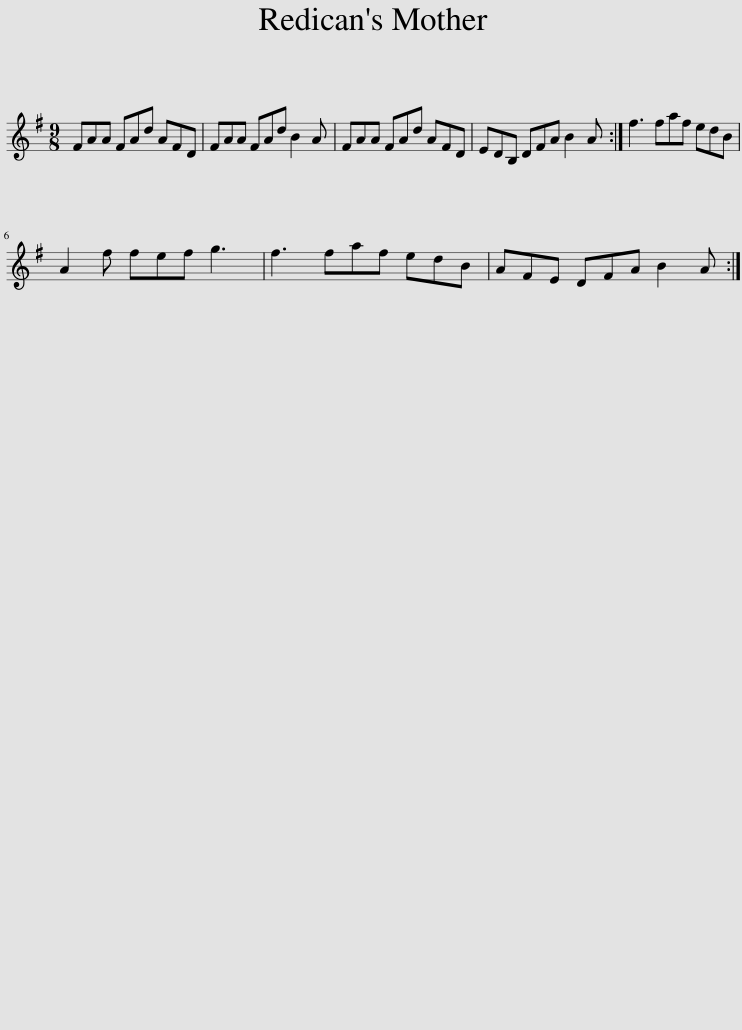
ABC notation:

X:1
L:1/8
M:9/8
I:linebreak $
K:G
V:1 treble
V:1
 FAA FAd AFD | FAA FAd B2 A | FAA FAd AFD | EDB, DFA B2 A :| f3 faf edB |$ %5
 A2 f fef g3 | f3 faf edB | AFE DFA B2 A :| %8
